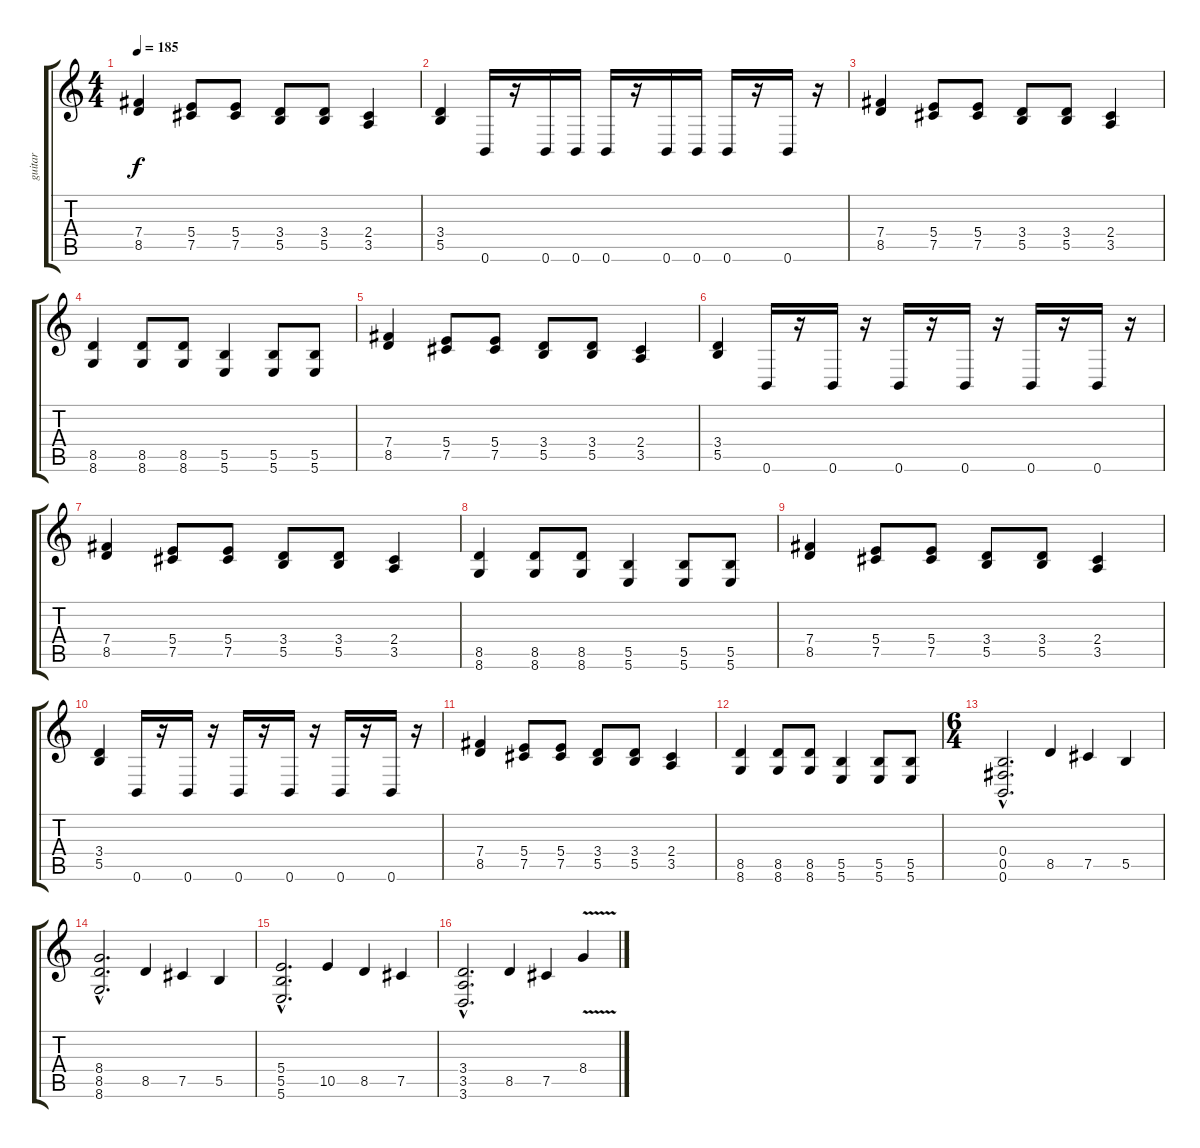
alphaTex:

\track ("guitar" "guitar") {instrument distortionguitar}
\staff {score tabs}
\tuning (Db4 Ab3 E3 B2 Gb2 B1) {hide}
\ts (4 4)
\tempo 185
\clef g2
\ks c
(7.4 8.5).4{dy f} (5.4 7.5).8 (5.4 7.5).8 (3.4 5.5).8 (3.4 5.5).8 (2.4 3.5).4 |
(3.4 5.5).4 0.6.16 r.16 0.6.16 0.6.16 0.6.16 r.16 0.6.16 0.6.16 0.6.16 r.16 0.6.16 r.16 |
(7.4 8.5).4 (5.4 7.5).8 (5.4 7.5).8 (3.4 5.5).8 (3.4 5.5).8 (2.4 3.5).4 |
(8.5 8.6).4 (8.5 8.6).8 (8.5 8.6).8 (5.5 5.6).4 (5.5 5.6).8 (5.5 5.6).8 |
(7.4 8.5).4 (5.4 7.5).8 (5.4 7.5).8 (3.4 5.5).8 (3.4 5.5).8 (2.4 3.5).4 |
(3.4 5.5).4 0.6.16 r.16 0.6.16 r.16 0.6.16 r.16 0.6.16 r.16 0.6.16 r.16 0.6.16 r.16 |
(7.4 8.5).4 (5.4 7.5).8 (5.4 7.5).8 (3.4 5.5).8 (3.4 5.5).8 (2.4 3.5).4 |
(8.5 8.6).4 (8.5 8.6).8 (8.5 8.6).8 (5.5 5.6).4 (5.5 5.6).8 (5.5 5.6).8 |
(7.4 8.5).4 (5.4 7.5).8 (5.4 7.5).8 (3.4 5.5).8 (3.4 5.5).8 (2.4 3.5).4 |
(3.4 5.5).4 0.6.16 r.16 0.6.16 r.16 0.6.16 r.16 0.6.16 r.16 0.6.16 r.16 0.6.16 r.16 |
(7.4 8.5).4 (5.4 7.5).8 (5.4 7.5).8 (3.4 5.5).8 (3.4 5.5).8 (2.4 3.5).4 |
(8.5 8.6).4 (8.5 8.6).8 (8.5 8.6).8 (5.5 5.6).4 (5.5 5.6).8 (5.5 5.6).8 |
\ts (6 4)
(0.4{hac} 0.5{hac} 0.6{hac}).2{d} 8.5.4 7.5.4 5.5.4 |
(8.4{hac} 8.5{hac} 8.6{hac}).2{d} 8.5.4 7.5.4 5.5.4 |
(5.4{hac} 5.5{hac} 5.6{hac}).2{d} 10.5.4 8.5.4 7.5.4 |
(3.4{hac} 3.5{hac} 3.6{hac}).2{d} 8.5.4 7.5.4 8.4{v}.4
